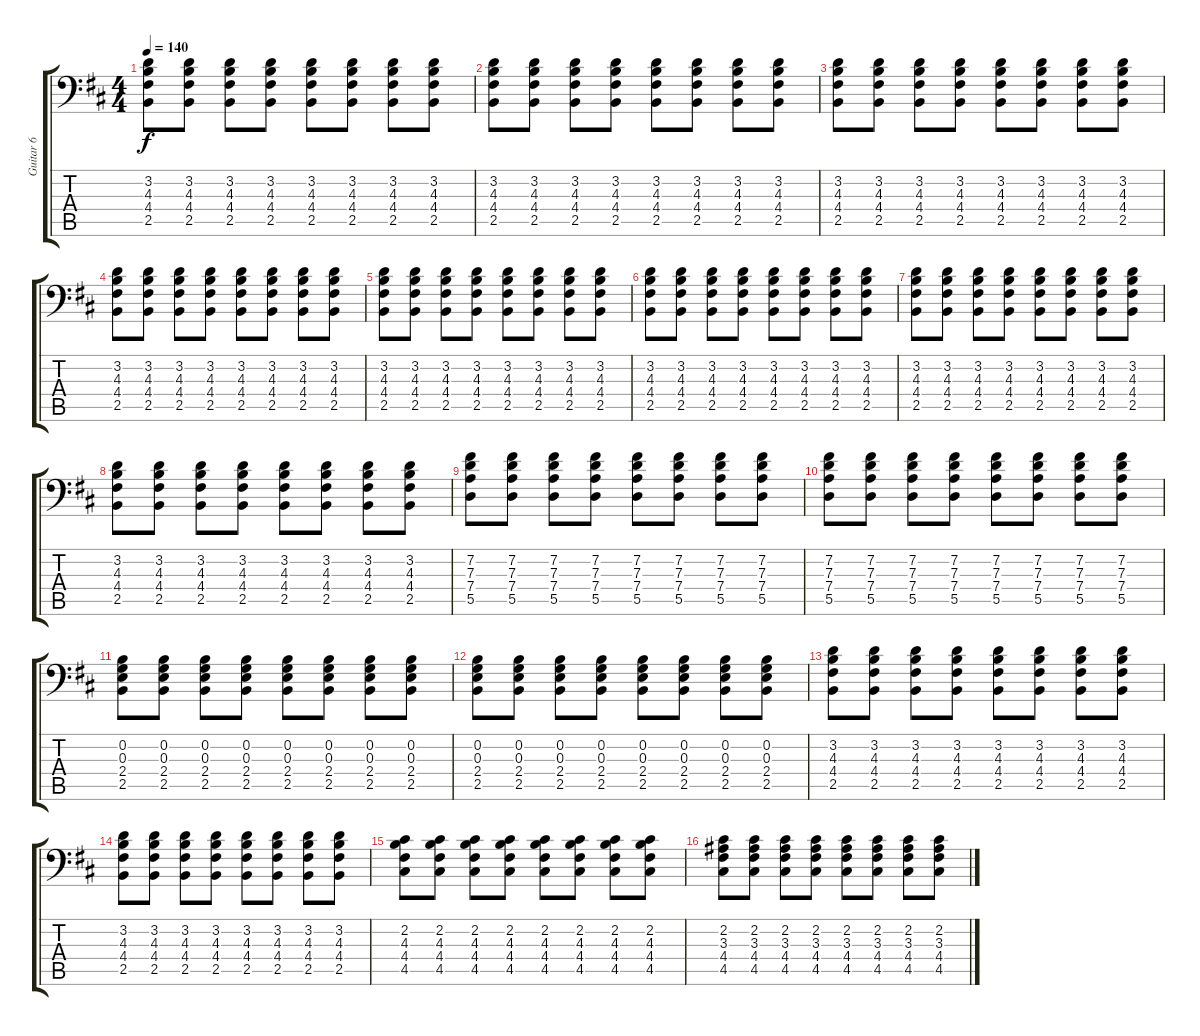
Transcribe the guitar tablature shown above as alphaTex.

\track ("Guitar 6" "Guitar 6") {instrument distortionguitar}
\staff {score tabs}
\tuning (E3 B2 G2 D2 A1 E1) {hide}
\ts (4 4)
\tempo 140
\clef f4
\ks bminor
(3.2 4.3 4.4 2.5).8{dy f} (3.2 4.3 4.4 2.5).8 (3.2 4.3 4.4 2.5).8 (3.2 4.3 4.4 2.5).8 (3.2 4.3 4.4 2.5).8 (3.2 4.3 4.4 2.5).8 (3.2 4.3 4.4 2.5).8 (3.2 4.3 4.4 2.5).8 |
(3.2 4.3 4.4 2.5).8 (3.2 4.3 4.4 2.5).8 (3.2 4.3 4.4 2.5).8 (3.2 4.3 4.4 2.5).8 (3.2 4.3 4.4 2.5).8 (3.2 4.3 4.4 2.5).8 (3.2 4.3 4.4 2.5).8 (3.2 4.3 4.4 2.5).8 |
(3.2 4.3 4.4 2.5).8 (3.2 4.3 4.4 2.5).8 (3.2 4.3 4.4 2.5).8 (3.2 4.3 4.4 2.5).8 (3.2 4.3 4.4 2.5).8 (3.2 4.3 4.4 2.5).8 (3.2 4.3 4.4 2.5).8 (3.2 4.3 4.4 2.5).8 |
(3.2 4.3 4.4 2.5).8 (3.2 4.3 4.4 2.5).8 (3.2 4.3 4.4 2.5).8 (3.2 4.3 4.4 2.5).8 (3.2 4.3 4.4 2.5).8 (3.2 4.3 4.4 2.5).8 (3.2 4.3 4.4 2.5).8 (3.2 4.3 4.4 2.5).8 |
(3.2 4.3 4.4 2.5).8 (3.2 4.3 4.4 2.5).8 (3.2 4.3 4.4 2.5).8 (3.2 4.3 4.4 2.5).8 (3.2 4.3 4.4 2.5).8 (3.2 4.3 4.4 2.5).8 (3.2 4.3 4.4 2.5).8 (3.2 4.3 4.4 2.5).8 |
(3.2 4.3 4.4 2.5).8 (3.2 4.3 4.4 2.5).8 (3.2 4.3 4.4 2.5).8 (3.2 4.3 4.4 2.5).8 (3.2 4.3 4.4 2.5).8 (3.2 4.3 4.4 2.5).8 (3.2 4.3 4.4 2.5).8 (3.2 4.3 4.4 2.5).8 |
(3.2 4.3 4.4 2.5).8 (3.2 4.3 4.4 2.5).8 (3.2 4.3 4.4 2.5).8 (3.2 4.3 4.4 2.5).8 (3.2 4.3 4.4 2.5).8 (3.2 4.3 4.4 2.5).8 (3.2 4.3 4.4 2.5).8 (3.2 4.3 4.4 2.5).8 |
(3.2 4.3 4.4 2.5).8 (3.2 4.3 4.4 2.5).8 (3.2 4.3 4.4 2.5).8 (3.2 4.3 4.4 2.5).8 (3.2 4.3 4.4 2.5).8 (3.2 4.3 4.4 2.5).8 (3.2 4.3 4.4 2.5).8 (3.2 4.3 4.4 2.5).8 |
(7.2 7.3 7.4 5.5).8 (7.2 7.3 7.4 5.5).8 (7.2 7.3 7.4 5.5).8 (7.2 7.3 7.4 5.5).8 (7.2 7.3 7.4 5.5).8 (7.2 7.3 7.4 5.5).8 (7.2 7.3 7.4 5.5).8 (7.2 7.3 7.4 5.5).8 |
(7.2 7.3 7.4 5.5).8 (7.2 7.3 7.4 5.5).8 (7.2 7.3 7.4 5.5).8 (7.2 7.3 7.4 5.5).8 (7.2 7.3 7.4 5.5).8 (7.2 7.3 7.4 5.5).8 (7.2 7.3 7.4 5.5).8 (7.2 7.3 7.4 5.5).8 |
(0.2 0.3 2.4 2.5).8 (0.2 0.3 2.4 2.5).8 (0.2 0.3 2.4 2.5).8 (0.2 0.3 2.4 2.5).8 (0.2 0.3 2.4 2.5).8 (0.2 0.3 2.4 2.5).8 (0.2 0.3 2.4 2.5).8 (0.2 0.3 2.4 2.5).8 |
(0.2 0.3 2.4 2.5).8 (0.2 0.3 2.4 2.5).8 (0.2 0.3 2.4 2.5).8 (0.2 0.3 2.4 2.5).8 (0.2 0.3 2.4 2.5).8 (0.2 0.3 2.4 2.5).8 (0.2 0.3 2.4 2.5).8 (0.2 0.3 2.4 2.5).8 |
(3.2 4.3 4.4 2.5).8 (3.2 4.3 4.4 2.5).8 (3.2 4.3 4.4 2.5).8 (3.2 4.3 4.4 2.5).8 (3.2 4.3 4.4 2.5).8 (3.2 4.3 4.4 2.5).8 (3.2 4.3 4.4 2.5).8 (3.2 4.3 4.4 2.5).8 |
(3.2 4.3 4.4 2.5).8 (3.2 4.3 4.4 2.5).8 (3.2 4.3 4.4 2.5).8 (3.2 4.3 4.4 2.5).8 (3.2 4.3 4.4 2.5).8 (3.2 4.3 4.4 2.5).8 (3.2 4.3 4.4 2.5).8 (3.2 4.3 4.4 2.5).8 |
(2.2 4.3 4.4 4.5).8 (2.2 4.3 4.4 4.5).8 (2.2 4.3 4.4 4.5).8 (2.2 4.3 4.4 4.5).8 (2.2 4.3 4.4 4.5).8 (2.2 4.3 4.4 4.5).8 (2.2 4.3 4.4 4.5).8 (2.2 4.3 4.4 4.5).8 |
(2.2 3.3 4.4 4.5).8 (2.2 3.3 4.4 4.5).8 (2.2 3.3 4.4 4.5).8 (2.2 3.3 4.4 4.5).8 (2.2 3.3 4.4 4.5).8 (2.2 3.3 4.4 4.5).8 (2.2 3.3 4.4 4.5).8 (2.2 3.3 4.4 4.5).8
